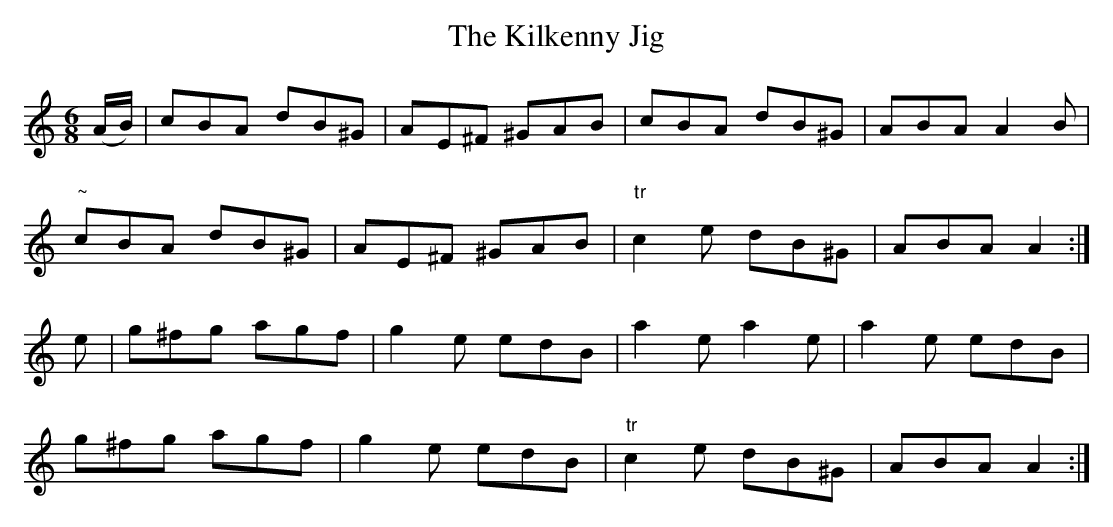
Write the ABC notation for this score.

X:1
T: Kilkenny Jig, The
M: 6/8
L: 1/8
K: Am
(A/B/) | cBA dB^G | AE^F ^GAB | cBA dB^G | ABA A2B |
"~"cBA dB^G | AE^F ^GAB | "tr"c2e dB^G | ABA A2 :|
e | g^fg agf | g2e edB | a2e a2e | a2e edB |
g^fg agf | g2e edB | "tr"c2e dB^G | ABA A2 :|
